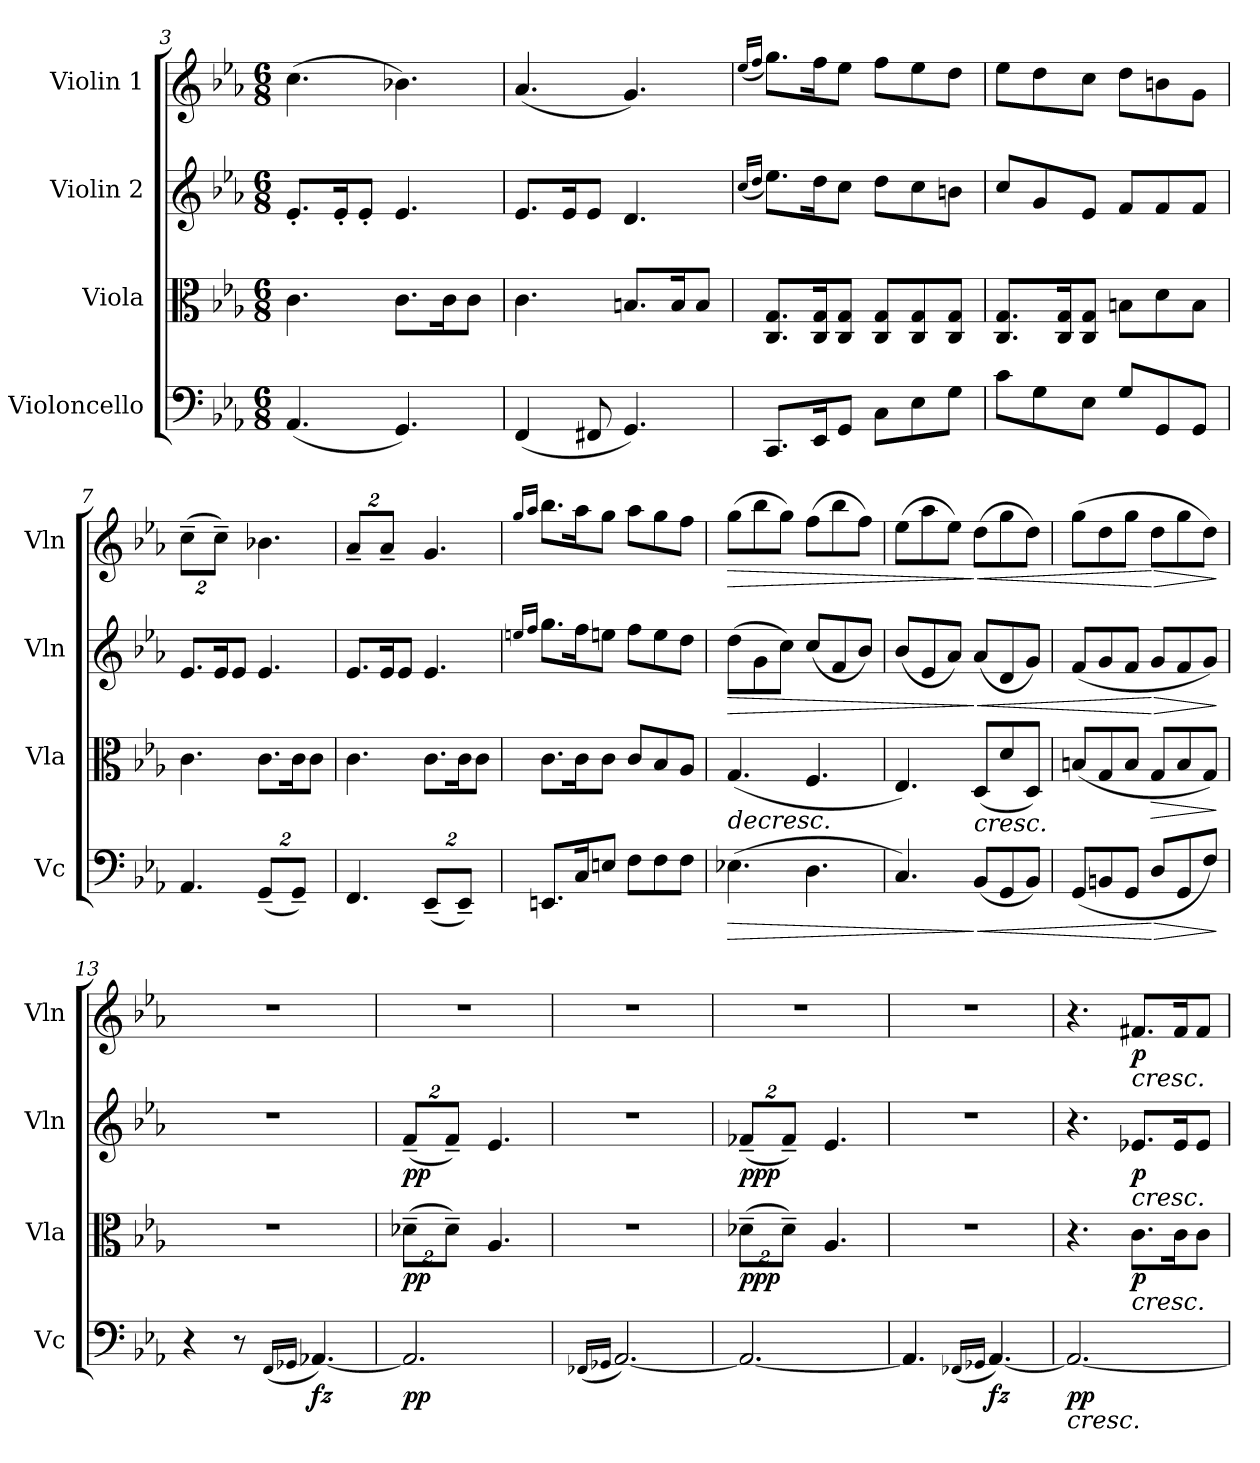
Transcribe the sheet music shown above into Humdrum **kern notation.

**kern	**dynam	**kern	**dynam	**kern	**dynam	**kern	**dynam
*part4	*part4	*part3	*part3	*part2	*part2	*part1	*part1
*staff4	*staff4	*staff3	*staff3	*staff2	*staff2	*staff1	*staff1
*I"Violoncello	*	*I"Viola	*	*I"Violin 2	*	*I"Violin 1	*
*I'Vc	*	*I'Vla	*	*I'Vln	*	*I'Vln	*
*clefF4	*	*clefC3	*	*clefG2	*	*clefG2	*
*k[b-e-a-]	*	*k[b-e-a-]	*	*k[b-e-a-]	*	*k[b-e-a-]	*
*M6/8	*	*M6/8	*	*M6/8	*	*M6/8	*
=3	=3	=3	=3	=3	=3	=3	=3
(4.AA-/	.	4.c\	.	8.e-'/L	.	(4.cc\	.
.	.	.	.	16e-'/K	.	.	.
.	.	.	.	8e-'/J	.	.	.
4.GG/)	.	8.c\L	.	4.e-/	.	4.b-X\)	.
.	.	16c\K	.	.	.	.	.
.	.	8c\J	.	.	.	.	.
=4	=4	=4	=4	=4	=4	=4	=4
(<4FF/	.	4.c\	.	8.e-/L	.	(4.a-/	.
.	.	.	.	16e-/K	.	.	.
8FF#X/	.	.	.	8e-/J	.	.	.
4.GG/)	.	8.Bn/L	.	4.d/	.	4.g/)	.
.	.	16B/K	.	.	.	.	.
.	.	8B/J	.	.	.	.	.
=5	=5	=5	=5	=5	=5	=5	=5
.	.	.	.	(16qcc/LL	.	(16qee-/LL	.
.	.	.	.	16qdd/JJ	.	16qff/JJ	.
8.CC/L	.	8.C/ 8.G/L	.	8.ee-\L)	.	8.gg\L)	.
16EE-/K	.	16C/ 16G/K	.	16dd\K	.	16ff\K	.
8GG/J	.	8C/ 8G/J	.	8cc\J	.	8ee-\J	.
8C\L	.	8C/ 8G/L	.	8dd\L	.	8ff\L	.
8E-\	.	8C/ 8G/	.	8cc\	.	8ee-\	.
8G\J	.	8C/ 8G/J	.	8bn\J	.	8dd\J	.
!!LO:LB:g=z
=6	=6	=6	=6	=6	=6	=6	=6
8c\L	.	8.C/ 8.G/L	.	8cc/L	.	8ee-\L	.
8G\	.	.	.	8g/	.	8dd\	.
.	.	16C/ 16G/K	.	.	.	.	.
8E-\J	.	8C/ 8G/J	.	8e-/J	.	8cc\J	.
8G/L	.	8Bn\L	.	8f/L	.	8dd\L	.
8GG/	.	8d\	.	8f/	.	8bn\	.
8GG/J	.	8B\J	.	8f/J	.	8g\J	.
=7	=7	=7	=7	=7	=7	=7	=7
*	*	*	*	*	*	*Xbrackettup	*
4.AA-/	.	4.c\	.	8.e-/L	.	(16%3cc~\L	.
.	.	.	.	16e-/K	.	16%3cc~\J)	.
.	.	.	.	8e-/J	.	.	.
*Xbrackettup	*	*	*	*	*	*	*
(16%3GG~/L	.	8.c\L	.	4.e-/	.	4.b-X\	.
16%3GG~/J)	.	16c\K	.	.	.	.	.
.	.	8c\J	.	.	.	.	.
!!LO:LB:g=z
=8	=8	=8	=8	=8	=8	=8	=8
4.FF/	.	4.c\	.	8.e-/L	.	16%3a-~/L	.
.	.	.	.	16e-/K	.	16%3a-~/J	.
.	.	.	.	8e-/J	.	.	.
(16%3EE-~/L	.	8.c\L	.	4.e-/	.	4.g/	.
16%3EE-~/J)	.	16c\K	.	.	.	.	.
.	.	8c\J	.	.	.	.	.
=9	=9	=9	=9	=9	=9	=9	=9
.	.	.	.	16qeen/LL	.	16qgg/LL	.
.	.	.	.	16qff/JJ	.	16qaa-/JJ	.
8.EEn/L	.	8.c\L	.	8.gg\L	.	8.bb-\L	.
16C/K	.	16c\K	.	16ff\K	.	16aa-\K	.
8En/J	.	8c\J	.	8een\J	.	8gg\J	.
8F\L	.	8c/L	.	8ff\L	.	8aa-\L	.
8F\	.	8B-/	.	8ee\	.	8gg\	.
8F\J	.	8A-/J	.	8dd\J	.	8ff\J	.
=10	=10	=10	=10	=10	=10	=10	=10
!	!LO:HP:b	!	!LO:HP:b	!	!LO:HP:b	!	!LO:HP:b
(>4.E-X\	>	(4.G/	>	(8dd\L	>	(8gg\L	>
.	.	.	.	8g\	.	8bb-\	.
.	.	.	.	8cc\J)	.	8gg\J)	.
4.D\	.	4.F/	.	(8cc/L	.	(8ff\L	.
.	.	.	.	8f/	.	8bb-\	.
.	.	.	.	8b-/J)	.	8ff\J)	.
=11	=11	=11	=11	=11	=11	=11	=11
4.C/)	.	4.E-/)	.	(8b-/L	.	(8ee-\L	.
.	.	.	.	8e-/	.	8aa-\	.
.	.	.	.	8a-/J)	.	8ee-\J)	.
!	!LO:HP:n=1:b	!	!LO:HP:b	!	!LO:HP:n=1:b	!	!LO:HP:n=1:b
(<8BB-/L	] <	(8D/L	<	(8a-/L	] <	(8dd\L	] <
8GG/	.	8d/	.	8d/	.	8gg\	.
8BB-/J)	.	8D/J)	]	8g/J)	.	8dd\J)	.
=12	=12	=12	=12	=12	=12	=12	=12
(8GG/L	.	(8Bn/L	.	(8f/L	.	(8gg\L	.
8BBn/	.	8G/	.	8g/	.	8dd\	.
8GG/J	.	8B/J	.	8f/J	.	8gg\J	.
!	!LO:HP:n=1:b	!	!LO:HP:b	!	!LO:HP:n=1:b	!	!LO:HP:n=1:b
8D/L	[ >	8G/L	>	8g/L	[ >	8dd\L	[ >
8GG/	.	8B/	.	8f/	.	8gg\	.
8F/J)	.	8G/J)	[	8g/J)	.	8dd\J)	.
.	]	.	]	.	]	.	]
=13	=13	=13	=13	=13	=13	=13	=13
4r	.	2.r	.	2.r	.	2.r	.
8r	.	.	.	.	.	.	.
(16qFF/LL	.	.	.	.	.	.	.
16qGG-X/JJ	.	.	.	.	.	.	.
!	!LO:DY:b	!	!	!	!	!	!
[4.AA-X/)	fz	.	.	.	.	.	.
=14	=14	=14	=14	=14	=14	=14	=14
*	*	*Xbrackettup	*	*Xbrackettup	*	*	*
!	!LO:DY:b	!	!LO:DY:b	!	!LO:DY:b	!	!
2.AA-/]	pp	(16%3d-X~\L	pp	(16%3f~/L	pp	2.r	.
.	.	16%3d-~\J)	.	16%3f~/J)	.	.	.
.	.	4.A-/	.	4.e-/	.	.	.
!!LO:LB:g=z
=15	=15	=15	=15	=15	=15	=15	=15
(16qFF-X/LL	.	.	.	.	.	.	.
16qGG-X/JJ	.	.	.	.	.	.	.
!	!LO:DY:b	!	!	!	!	!	!
!	!LO:DY:n=1:b	!	!	!	!	!	!
!	!LO:DY:n=2:b	!	!	!	!	!	!
[<2.AA-/)	f other-dynamics pp	2.r	.	2.r	.	2.r	.
=16	=16	=16	=16	=16	=16	=16	=16
!	!	!	!LO:DY:b	!	!LO:DY:b	!	!
2.AA-/_	.	(16%3d-X~\L	ppp	(16%3f-X~/L	ppp	2.r	.
.	.	16%3d-~\J)	.	16%3f-~/J)	.	.	.
.	.	4.A-/	.	4.e-/	.	.	.
=17	=17	=17	=17	=17	=17	=17	=17
4.AA-/]	.	2.r	.	2.r	.	2.r	.
(16qFF-X/LL	.	.	.	.	.	.	.
16qGG-X/JJ	.	.	.	.	.	.	.
!	!LO:DY:b	!	!	!	!	!	!
[4.AA-/)	fz	.	.	.	.	.	.
!!LO:LB:g=z
=18	=18	=18	=18	=18	=18	=18	=18
!LO:TX:b:i:t=cresc.	!	!	!	!	!	!	!
!	!LO:DY:b	!	!	!	!	!	!
2.AA-/_	pp	4.r	.	4.r	.	4.r	.
!	!	!	!	!	!	!LO:TX:b:i:t=cresc.	!
!	!	!	!	!LO:TX:b:i:t=cresc.	!	!	!
!	!	!LO:TX:b:i:t=cresc.	!	!	!	!	!
!	!	!	!LO:DY:b	!	!LO:DY:b	!	!LO:DY:b
.	.	8.c\L	p	8.e-X/L	p	8.f#X/L	p
.	.	16c\K	.	16e-/K	.	16f#/K	.
.	.	8c\J	.	8e-/J	.	8f#/J	.
=	=	=	=	=	=	=	=
*-	*-	*-	*-	*-	*-	*-	*-
